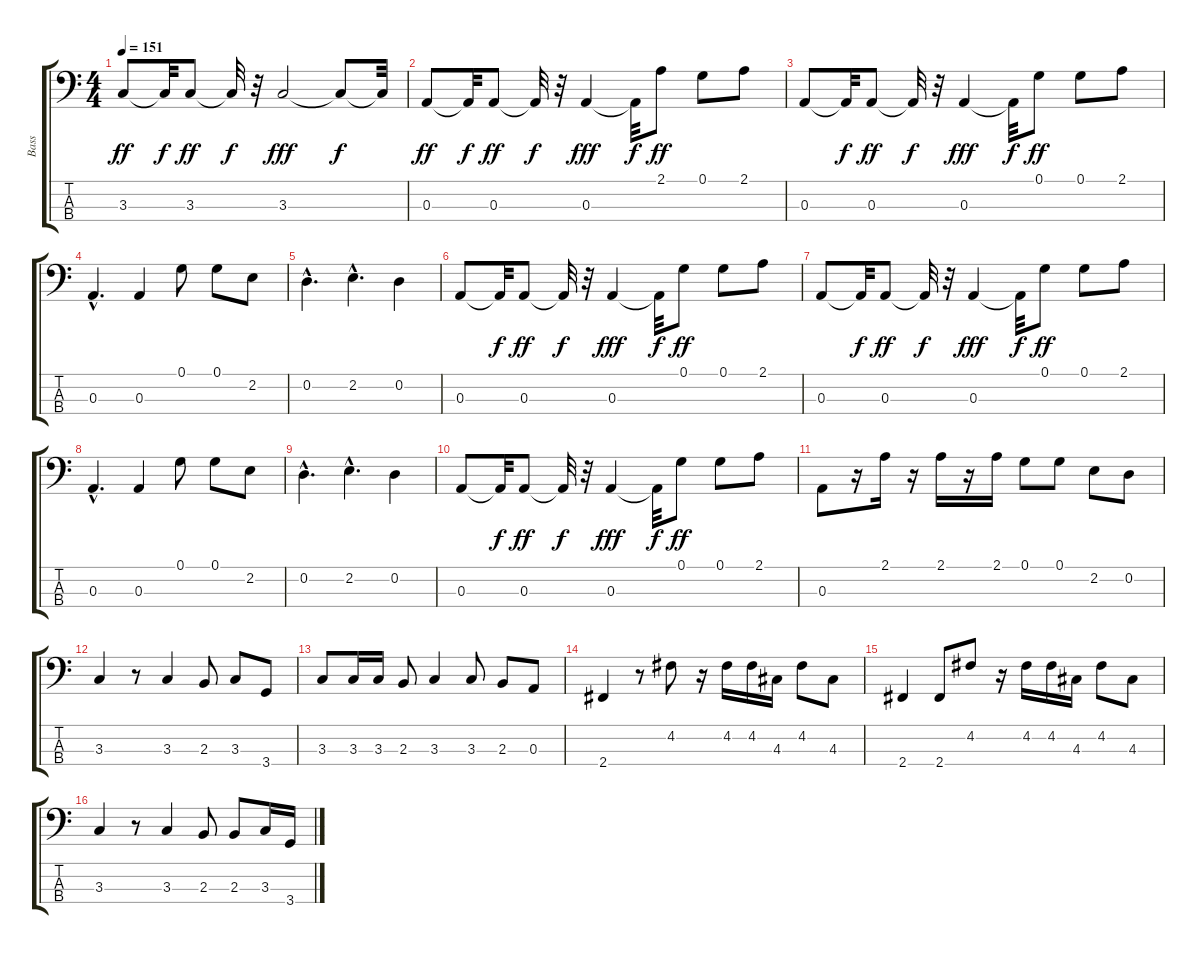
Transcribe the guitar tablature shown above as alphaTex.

\track ("Bass" "Bass") {instrument electricbassfinger}
\staff {score tabs}
\tuning (G2 D2 A1 E1) {hide}
\ts (4 4)
\tempo 151
\clef f4
\ks c
3.3.8{dy ff} 3.3{t}.32{dy f} 3.3.8{dy ff} 3.3{t}.32{dy f} r.32 3.3.2{dy fff} 3.3{t}.8{dy f} 3.3{t}.32 |
0.3.8{dy ff} 0.3{t}.32{dy f} 0.3.8{dy ff} 0.3{t}.32{dy f} r.32 0.3.4{dy fff} 0.3{t}.32{dy f} 2.1.8{dy ff} 0.1.8 2.1.8 |
0.3.8 0.3{t}.32{dy f} 0.3.8{dy ff} 0.3{t}.32{dy f} r.32 0.3.4{dy fff} 0.3{t}.32{dy f} 0.1.8{dy ff} 0.1.8 2.1.8 |
0.3{hac}.4{d} 0.3.4 0.1.8 0.1.8 2.2.8 |
0.2{hac}.4{d} 2.2{hac}.4{d} 0.2.4 |
0.3.8 0.3{t}.32{dy f} 0.3.8{dy ff} 0.3{t}.32{dy f} r.32 0.3.4{dy fff} 0.3{t}.32{dy f} 0.1.8{dy ff} 0.1.8 2.1.8 |
0.3.8 0.3{t}.32{dy f} 0.3.8{dy ff} 0.3{t}.32{dy f} r.32 0.3.4{dy fff} 0.3{t}.32{dy f} 0.1.8{dy ff} 0.1.8 2.1.8 |
0.3{hac}.4{d} 0.3.4 0.1.8 0.1.8 2.2.8 |
0.2{hac}.4{d} 2.2{hac}.4{d} 0.2.4 |
0.3.8 0.3{t}.32{dy f} 0.3.8{dy ff} 0.3{t}.32{dy f} r.32 0.3.4{dy fff} 0.3{t}.32{dy f} 0.1.8{dy ff} 0.1.8 2.1.8 |
0.3.8 r.16 2.1.16 r.16 2.1.16 r.16 2.1.16 0.1.8 0.1.8 2.2.8 0.2.8 |
3.3.4 r.8 3.3.4 2.3.8 3.3.8 3.4.8 |
3.3.8 3.3.16 3.3.16 2.3.8 3.3.4 3.3.8 2.3.8 0.3.8 |
2.4.4 r.8 4.2.8 r.16 4.2.16 4.2.16 4.3.16 4.2.8 4.3.8 |
2.4.4 2.4.8 4.2.8 r.16 4.2.16 4.2.16 4.3.16 4.2.8 4.3.8 |
3.3.4 r.8 3.3.4 2.3.8 2.3.8 3.3.16 3.4.16
